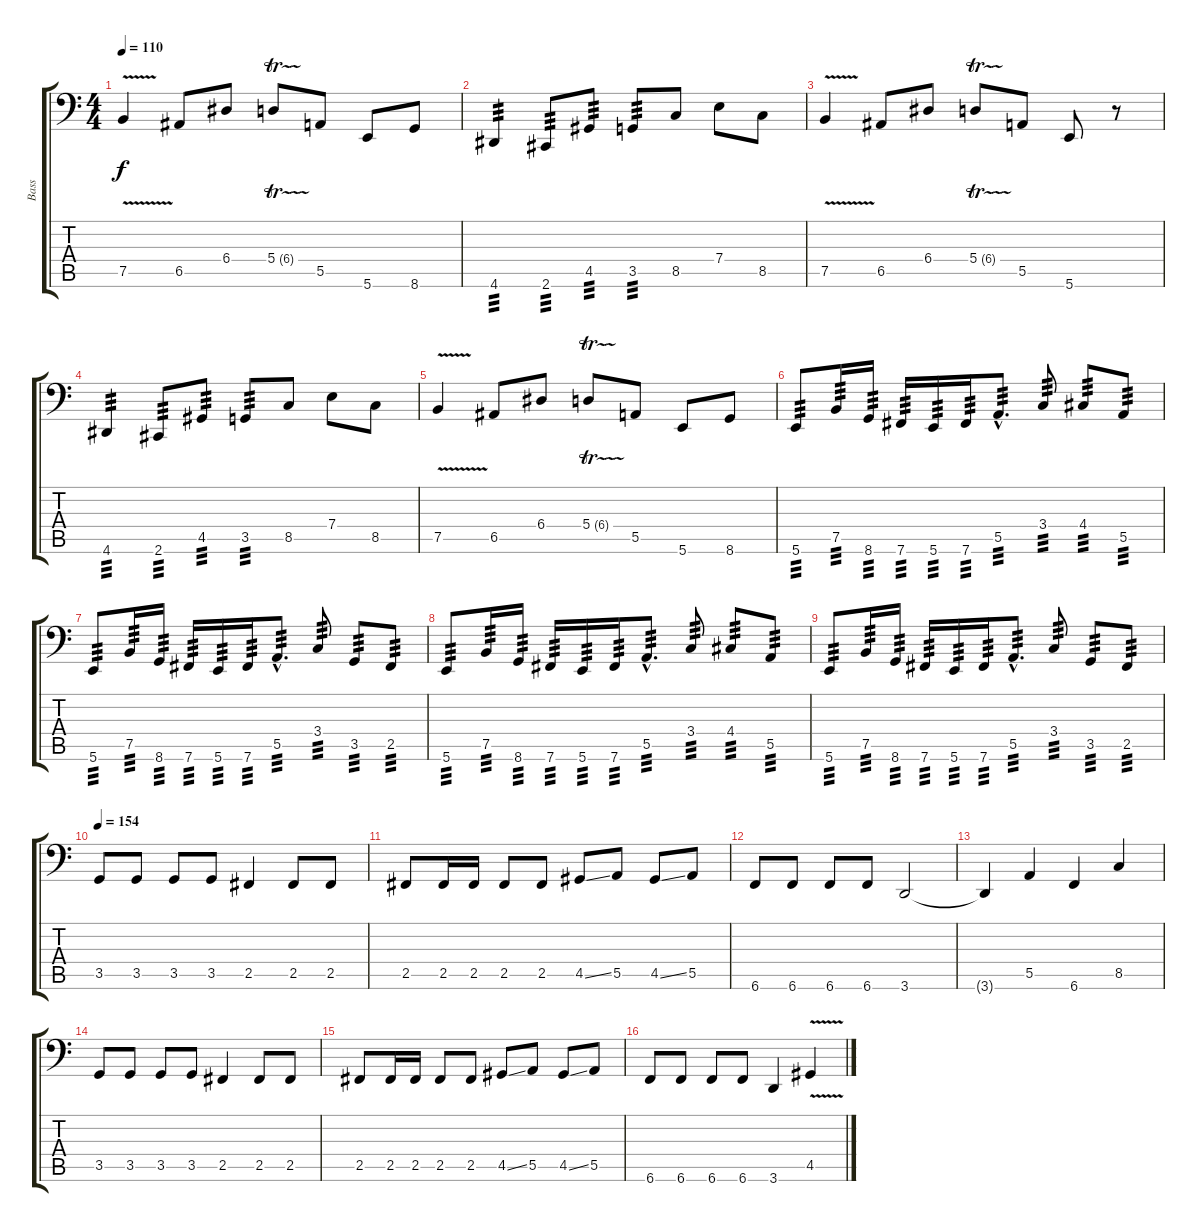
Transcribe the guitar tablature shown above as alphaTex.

\track ("Bass" "Bass") {instrument electricbassfinger}
\staff {score tabs}
\tuning (B2 Gb2 D2 A1 E1 B0) {hide}
\ts (4 4)
\tempo 110
\clef f4
\ks c
7.5{v}.4{dy f} 6.5.8 6.4.8 5.4{tr (6 16)}.8 5.5.8 5.6.8 8.6.8 |
4.6.4{tp 3} 2.6.8{tp 3} 4.5.8{tp 3} 3.5.8{tp 3} 8.5.8 7.4.8 8.5.8 |
7.5{v}.4 6.5.8 6.4.8 5.4{tr (6 16)}.8 5.5.8 5.6.8 r.8 |
4.6.4{tp 3} 2.6.8{tp 3} 4.5.8{tp 3} 3.5.8{tp 3} 8.5.8 7.4.8 8.5.8 |
7.5{v}.4 6.5.8 6.4.8 5.4{tr (6 16)}.8 5.5.8 5.6.8 8.6.8 |
5.6.8{tp 3} 7.5.16{tp 3} 8.6.16{tp 3} 7.6.16{tp 3} 5.6.16{tp 3} 7.6.16{tp 3} 5.5{hac}.8{d tp 3} 3.4.8{tp 3} 4.4.8{tp 3} 5.5.8{tp 3} |
5.6.8{tp 3} 7.5.16{tp 3} 8.6.16{tp 3} 7.6.16{tp 3} 5.6.16{tp 3} 7.6.16{tp 3} 5.5{hac}.8{d tp 3} 3.4.8{tp 3} 3.5.8{tp 3} 2.5.8{tp 3} |
5.6.8{tp 3} 7.5.16{tp 3} 8.6.16{tp 3} 7.6.16{tp 3} 5.6.16{tp 3} 7.6.16{tp 3} 5.5{hac}.8{d tp 3} 3.4.8{tp 3} 4.4.8{tp 3} 5.5.8{tp 3} |
5.6.8{tp 3} 7.5.16{tp 3} 8.6.16{tp 3} 7.6.16{tp 3} 5.6.16{tp 3} 7.6.16{tp 3} 5.5{hac}.8{d tp 3} 3.4.8{tp 3} 3.5.8{tp 3} 2.5.8{tp 3} |
\tempo 154
3.5.8 3.5.8 3.5.8 3.5.8 2.5.4 2.5.8 2.5.8 |
2.5.8 2.5.16 2.5.16 2.5.8 2.5.8 4.5{ss}.8 5.5.8 4.5{ss}.8 5.5.8 |
6.6.8 6.6.8 6.6.8 6.6.8 3.6.2 |
3.6{t}.4 5.5.4 6.6.4 8.5.4 |
3.5.8 3.5.8 3.5.8 3.5.8 2.5.4 2.5.8 2.5.8 |
2.5.8 2.5.16 2.5.16 2.5.8 2.5.8 4.5{ss}.8 5.5.8 4.5{ss}.8 5.5.8 |
6.6.8 6.6.8 6.6.8 6.6.8 3.6.4 4.5{v}.4
